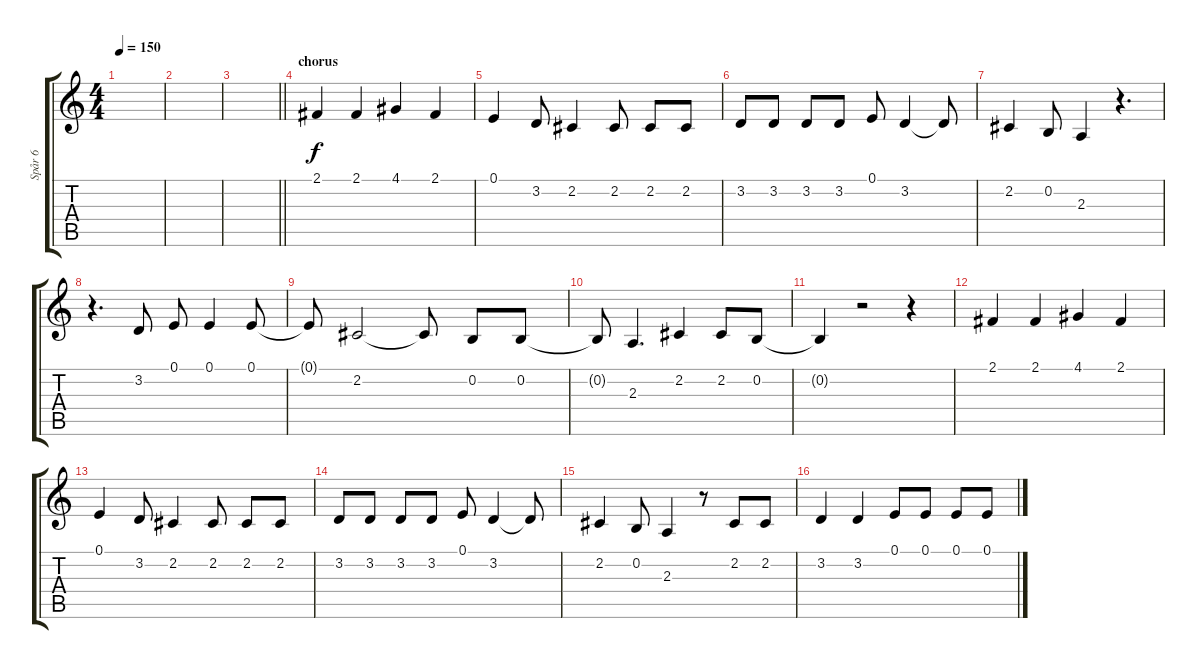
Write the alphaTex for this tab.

\track ("Spår 6" "Spår 6") {instrument lead6voice}
\staff {score tabs}
\tuning (E4 B3 G3 D3 A2 E2) {hide}
\ts (4 4)
\tempo 150
\clef g2
\ks c
|
|
\barLineRight lightlight
|
\section ("" "chorus")
2.1.4 2.1.4 4.1.4 2.1.4 |
0.1.4 3.2.8 2.2.4 2.2.8 2.2.8 2.2.8 |
3.2.8 3.2.8 3.2.8 3.2.8 0.1.8 3.2.4 3.2{t}.8 |
2.2.4 0.2.8 2.3.4 r.4{d} |
r.4{d} 3.2.8 0.1.8 0.1.4 0.1.8 |
0.1{t}.8 2.2.2 2.2{t}.8 0.2.8 0.2.8 |
0.2{t}.8 2.3.4{d} 2.2.4 2.2.8 0.2.8 |
0.2{t}.4 r.2 r.4 |
2.1.4 2.1.4 4.1.4 2.1.4 |
0.1.4 3.2.8 2.2.4 2.2.8 2.2.8 2.2.8 |
3.2.8 3.2.8 3.2.8 3.2.8 0.1.8 3.2.4 3.2{t}.8 |
2.2.4 0.2.8 2.3.4 r.8 2.2.8 2.2.8 |
3.2.4 3.2.4 0.1.8 0.1.8 0.1.8 0.1.8
